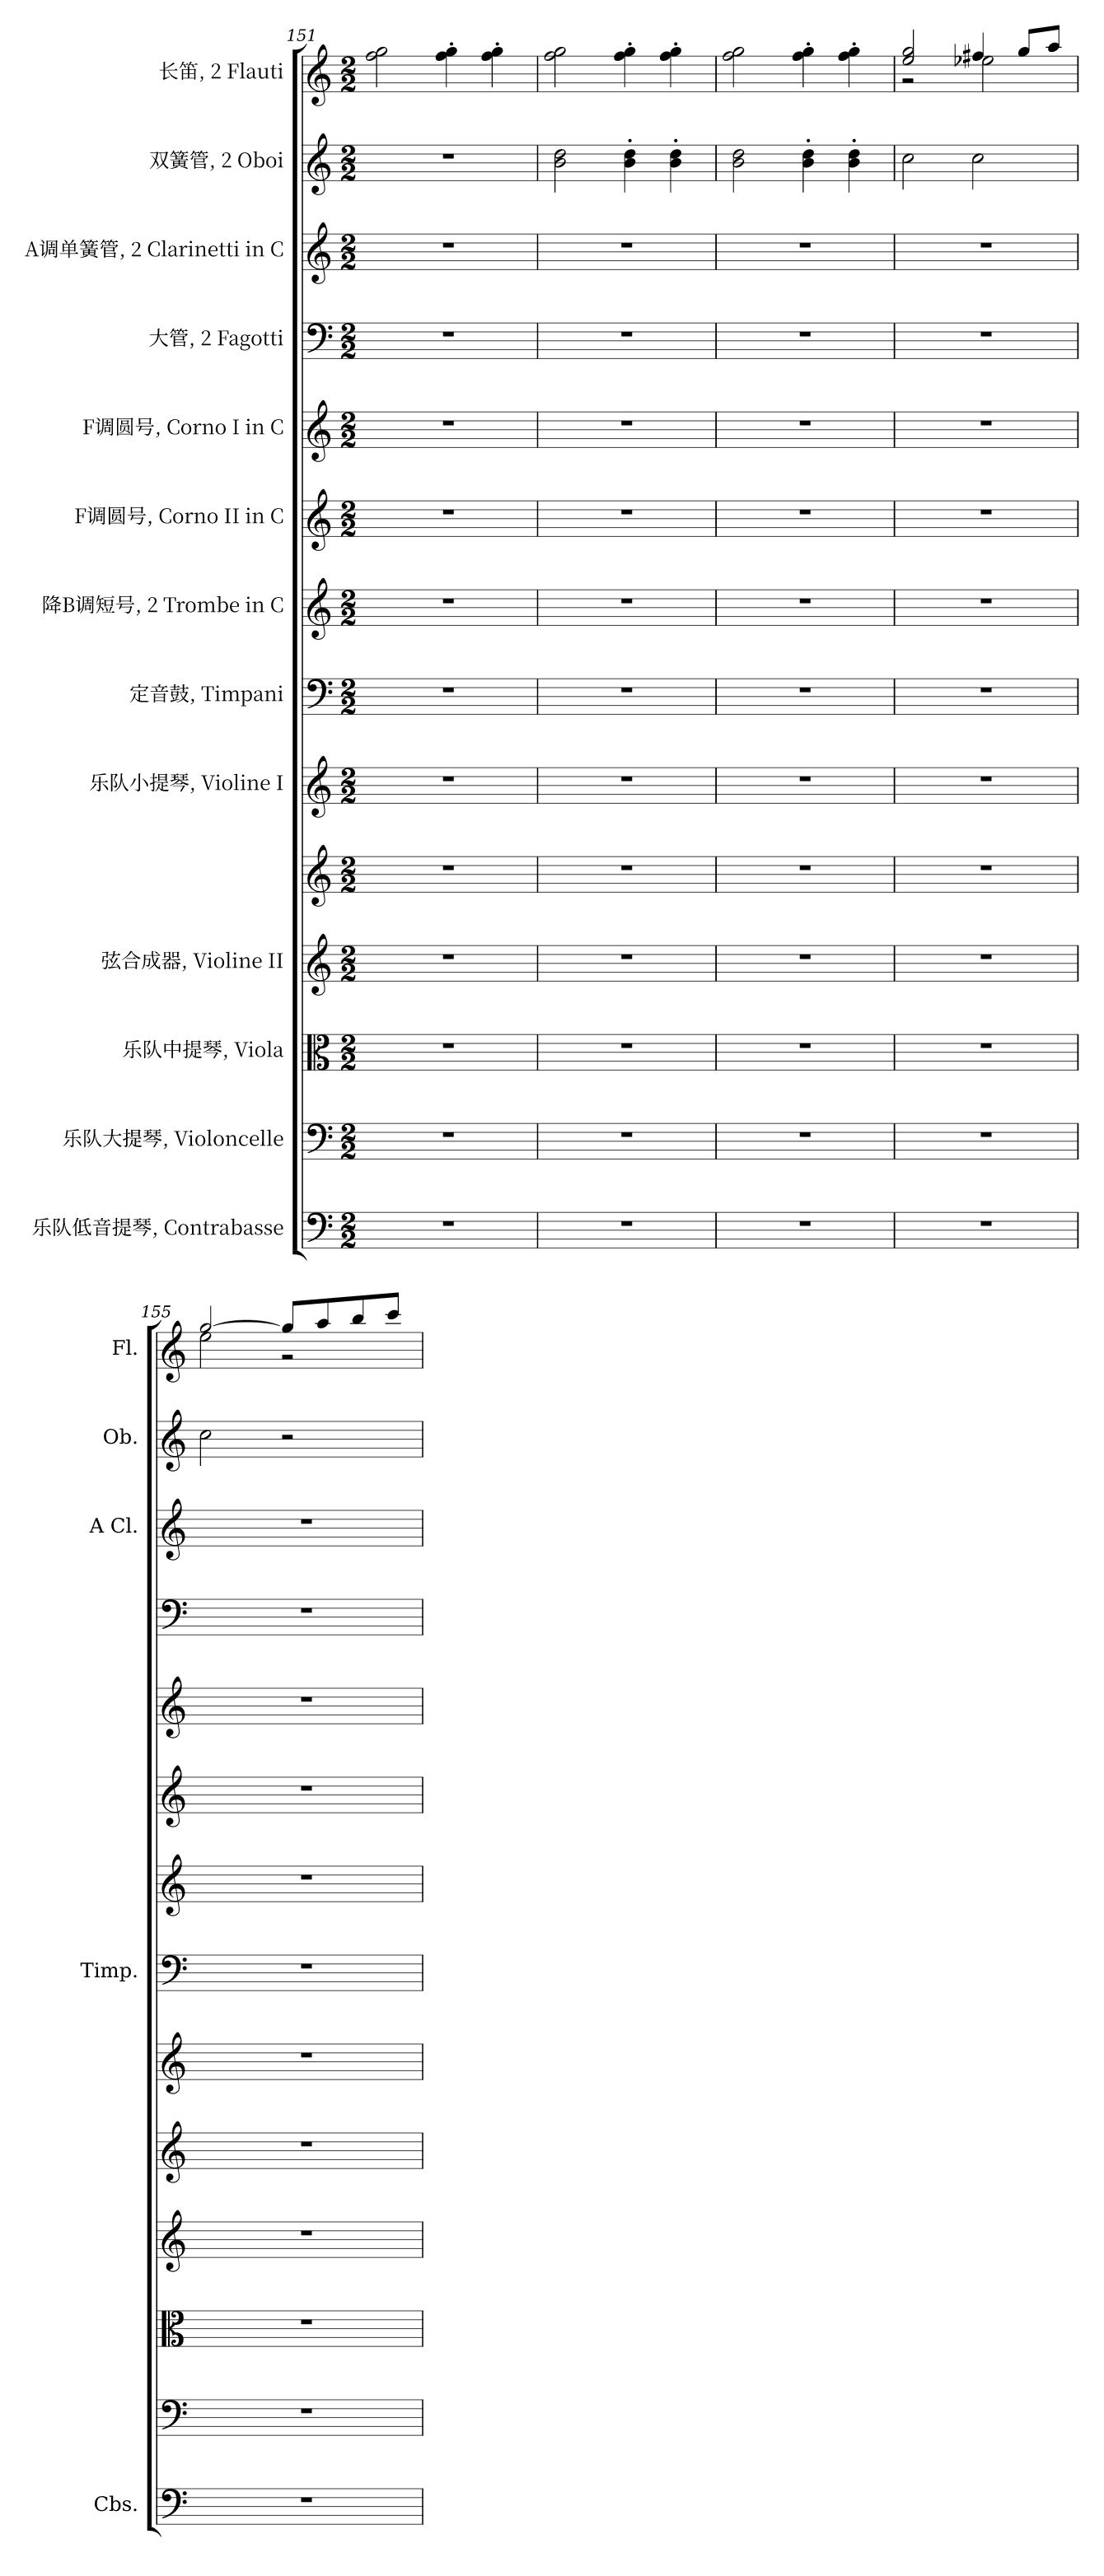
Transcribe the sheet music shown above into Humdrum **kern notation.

**kern	**kern	**kern	**kern	**kern	**kern	**kern	**kern	**kern	**kern	**kern	**kern	**kern	**kern
*part13	*part12	*part11	*part10	*part10	*part9	*part8	*part7	*part6	*part5	*part4	*part3	*part2	*part1
*staff14	*staff13	*staff12	*staff11	*staff10	*staff9	*staff8	*staff7	*staff6	*staff5	*staff4	*staff3	*staff2	*staff1
*I"乐队低音提琴, Contrabasse	*I"乐队大提琴, Violoncelle	*I"乐队中提琴, Viola	*I"弦合成器, Violine II	*	*I"乐队小提琴, Violine I	*I"定音鼓, Timpani	*I"降B调短号, 2 Trombe in C	*I"F调圆号, Corno II in C	*I"F调圆号, Corno I in C	*I"大管, 2 Fagotti	*I"A调单簧管, 2 Clarinetti in C	*I"双簧管, 2 Oboi	*I"长笛, 2 Flauti
*I'Cbs.	*	*	*	*	*	*I'Timp.	*	*	*	*	*I'A Cl.	*I'Ob.	*I'Fl.
*clefF4	*clefF4	*clefC3	*clefG2	*clefG2	*clefG2	*clefF4	*clefG2	*clefG2	*clefG2	*clefF4	*clefG2	*clefG2	*clefG2
*ITrd7c12	*	*	*	*	*	*	*ITrd1c2	*ITrd4c7	*ITrd4c7	*	*ITrd2c3	*	*
*k[]	*k[]	*k[]	*k[]	*k[]	*k[]	*k[]	*k[b-e-]	*k[b-]	*k[b-]	*k[]	*k[f#c#g#]	*k[]	*k[]
*M2/2	*M2/2	*M2/2	*M2/2	*M2/2	*M2/2	*M2/2	*M2/2	*M2/2	*M2/2	*M2/2	*M2/2	*M2/2	*M2/2
*MM236	*MM236	*MM236	*MM236	*MM236	*MM236	*MM236	*MM236	*MM236	*MM236	*MM236	*MM236	*MM236	*MM236
=151	=151	=151	=151	=151	=151	=151	=151	=151	=151	=151	=151	=151	=151
1r	1r	1r	1r	1r	1r	1r	1r	1r	1r	1r	1r	1r	2ff\ 2gg\
*	*	*	*	*	*	*	*	*	*	*	*	*	*MM233
.	.	.	.	.	.	.	.	.	.	.	.	.	4ff\' 4gg\'
.	.	.	.	.	.	.	.	.	.	.	.	.	4ff\' 4gg\'
=152	=152	=152	=152	=152	=152	=152	=152	=152	=152	=152	=152	=152	=152
*	*	*	*	*	*	*	*	*	*	*	*	*	*MM230
1r	1r	1r	1r	1r	1r	1r	1r	1r	1r	1r	1r	2b\ 2dd\	2ff\ 2gg\
*	*	*	*	*	*	*	*	*	*	*	*	*	*MM228
.	.	.	.	.	.	.	.	.	.	.	.	4b\' 4dd\'	4ff\' 4gg\'
.	.	.	.	.	.	.	.	.	.	.	.	4b\' 4dd\'	4ff\' 4gg\'
=153	=153	=153	=153	=153	=153	=153	=153	=153	=153	=153	=153	=153	=153
*	*	*	*	*	*	*	*	*	*	*	*	*	*MM227
1r	1r	1r	1r	1r	1r	1r	1r	1r	1r	1r	1r	2b\ 2dd\	2ff\ 2gg\
*	*	*	*	*	*	*	*	*	*	*	*	*	*MM218
.	.	.	.	.	.	.	.	.	.	.	.	4b\' 4dd\'	4ff\' 4gg\'
.	.	.	.	.	.	.	.	.	.	.	.	4b\' 4dd\'	4ff\' 4gg\'
=154	=154	=154	=154	=154	=154	=154	=154	=154	=154	=154	=154	=154	=154
*	*	*	*	*	*	*	*	*	*	*	*	*	*MM218
*	*	*	*	*	*	*	*	*	*	*	*	*	*^
1r	1r	1r	1r	1r	1r	1r	1r	1r	1r	1r	1r	2cc\	2ee/ 2gg/	2r
*	*	*	*	*	*	*	*	*	*	*	*	*	*MM249	*
.	.	.	.	.	.	.	.	.	.	.	.	2cc\	4ff#X/	2ee-X\
.	.	.	.	.	.	.	.	.	.	.	.	.	8gg/L	.
.	.	.	.	.	.	.	.	.	.	.	.	.	8aa/J	.
!!LO:PB:g=z	!!
=155	=155	=155	=155	=155	=155	=155	=155	=155	=155	=155	=155	=155	=155	=155
*	*	*	*	*	*	*	*	*	*	*	*	*	*MM231	*
1r	1r	1r	1r	1r	1r	1r	1r	1r	1r	1r	1r	2cc\	[2gg/	2ee\
*	*	*	*	*	*	*	*	*	*	*	*	*	*MM253	*
.	.	.	.	.	.	.	.	.	.	.	.	2r	8gg/L]	2r
.	.	.	.	.	.	.	.	.	.	.	.	.	8aa/	.
.	.	.	.	.	.	.	.	.	.	.	.	.	8bb/	.
.	.	.	.	.	.	.	.	.	.	.	.	.	8ccc/J	.
*	*	*	*	*	*	*	*	*	*	*	*	*	*v	*v
=	=	=	=	=	=	=	=	=	=	=	=	=	=
*-	*-	*-	*-	*-	*-	*-	*-	*-	*-	*-	*-	*-	*-
